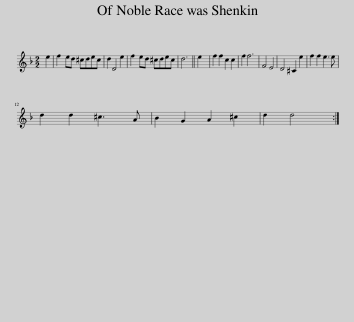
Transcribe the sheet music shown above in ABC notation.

X:1
L:1/8
M:2/2
I:linebreak $
K:Dmin
V:1 treble
V:1
 e2 | f2 ed ^cdec | d2 D4 e2 | f2 ed ^cdec | d6 || %5
 e2 | f2 f2 c2 c2 | f2 f6 | F4 E4 | D4 ^C2 e2 | %10
 f2 f2 e3 e |$ d2 d2 ^c3 A | B2 G2 A2 ^c2 | d2 d4 :| %14
